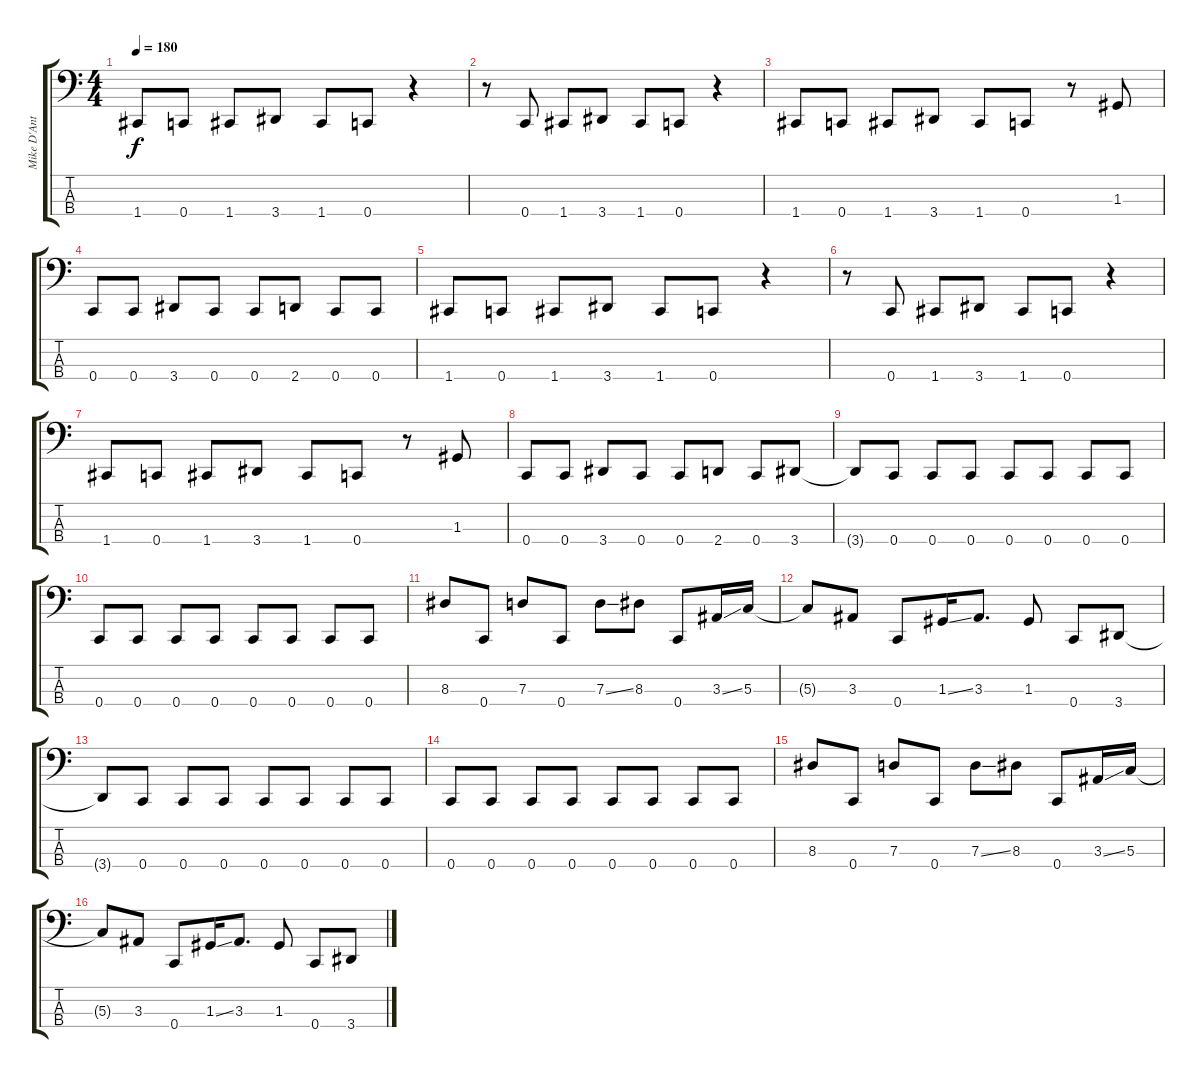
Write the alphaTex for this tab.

\track ("Mike D'Antonio" "Mike D'Ant") {instrument electricbasspick}
\staff {score tabs}
\tuning (F2 C2 G1 C1) {hide}
\ts (4 4)
\tempo 180
\clef f4
\ks c
1.4.8{dy f} 0.4.8 1.4.8 3.4.8 1.4.8 0.4.8 r.4 |
r.8 0.4.8 1.4.8 3.4.8 1.4.8 0.4.8 r.4 |
1.4.8 0.4.8 1.4.8 3.4.8 1.4.8 0.4.8 r.8 1.3.8 |
0.4.8 0.4.8 3.4.8 0.4.8 0.4.8 2.4.8 0.4.8 0.4.8 |
1.4.8 0.4.8 1.4.8 3.4.8 1.4.8 0.4.8 r.4 |
r.8 0.4.8 1.4.8 3.4.8 1.4.8 0.4.8 r.4 |
1.4.8 0.4.8 1.4.8 3.4.8 1.4.8 0.4.8 r.8 1.3.8 |
0.4.8 0.4.8 3.4.8 0.4.8 0.4.8 2.4.8 0.4.8 3.4.8 |
3.4{t}.8 0.4.8 0.4.8 0.4.8 0.4.8 0.4.8 0.4.8 0.4.8 |
0.4.8 0.4.8 0.4.8 0.4.8 0.4.8 0.4.8 0.4.8 0.4.8 |
8.3.8 0.4.8 7.3.8 0.4.8 7.3{ss}.8 8.3.8 0.4.8 3.3{ss}.16 5.3.16 |
5.3{t}.8 3.3.8 0.4.8 1.3{ss}.16 3.3.8{d} 1.3.8 0.4.8 3.4.8 |
3.4{t}.8 0.4.8 0.4.8 0.4.8 0.4.8 0.4.8 0.4.8 0.4.8 |
0.4.8 0.4.8 0.4.8 0.4.8 0.4.8 0.4.8 0.4.8 0.4.8 |
8.3.8 0.4.8 7.3.8 0.4.8 7.3{ss}.8 8.3.8 0.4.8 3.3{ss}.16 5.3.16 |
5.3{t}.8 3.3.8 0.4.8 1.3{ss}.16 3.3.8{d} 1.3.8 0.4.8 3.4.8
